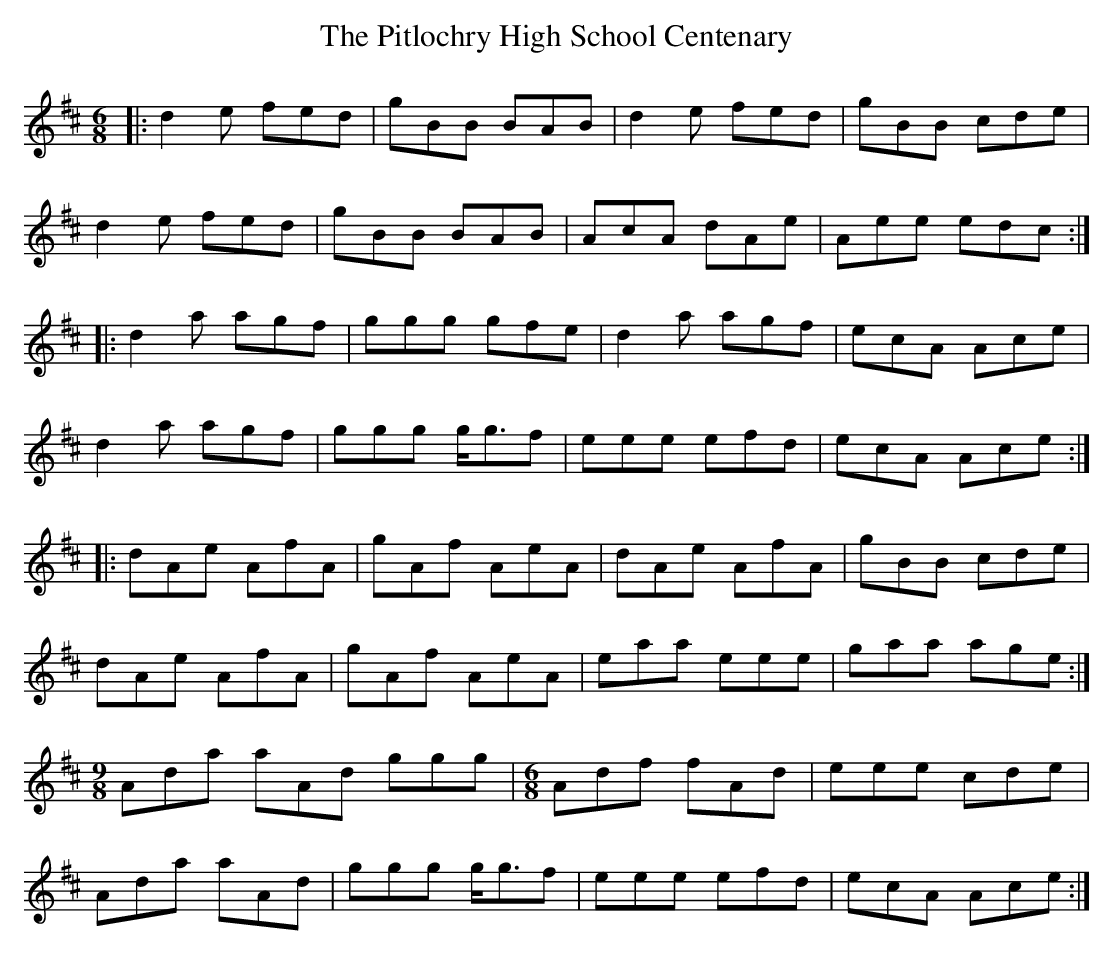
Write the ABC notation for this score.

X:1
T: The Pitlochry High School Centenary
M: 6/8
L: 1/8
K: Dmaj
|:d2 e fed|gBB BAB|d2 e fed|gBB cde|
d2 e fed|gBB BAB|AcA dAe|Aee edc:|
|:d2 a agf|ggg gfe|d2 a agf|ecA Ace|
d2 a agf|ggg g<gf|eee efd|ecA Ace:|
|:dAe AfA|gAf AeA|dAe AfA|gBB cde|
dAe AfA|gAf AeA|eaa eee|gaa age:|
M:9/8
Ada aAd ggg|[M:6/8]Adf fAd|eee cde|
Ada aAd|ggg g<gf|eee efd|ecA Ace:|
